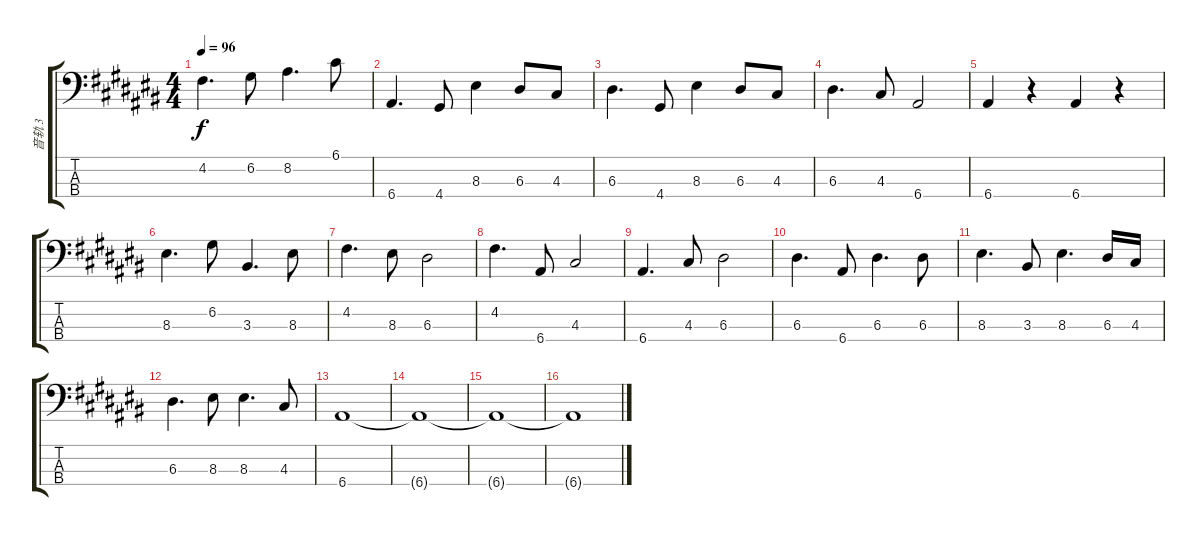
\track ("音轨 3" "音轨 3") {instrument electricbassfinger}
\staff {score tabs}
\tuning (G2 D2 A1 E1) {hide}
\ts (4 4)
\tempo 96
\clef f4
\ks c#
4.2.4{d dy f} 6.2.8 8.2.4{d} 6.1.8 |
6.4.4{d} 4.4.8 8.3.4 6.3.8 4.3.8 |
6.3.4{d} 4.4.8 8.3.4 6.3.8 4.3.8 |
6.3.4{d} 4.3.8 6.4.2 |
6.4.4 r.4 6.4.4 r.4 |
8.3.4{d} 6.2.8 3.3.4{d} 8.3.8 |
4.2.4{d} 8.3.8 6.3.2 |
4.2.4{d} 6.4.8 4.3.2 |
6.4.4{d} 4.3.8 6.3.2 |
6.3.4{d} 6.4.8 6.3.4{d} 6.3.8 |
8.3.4{d} 3.3.8 8.3.4{d} 6.3.16 4.3.16 |
6.3.4{d} 8.3.8 8.3.4{d} 4.3.8 |
6.4.1 |
6.4{t}.1 |
6.4{t}.1 |
6.4{t}.1
